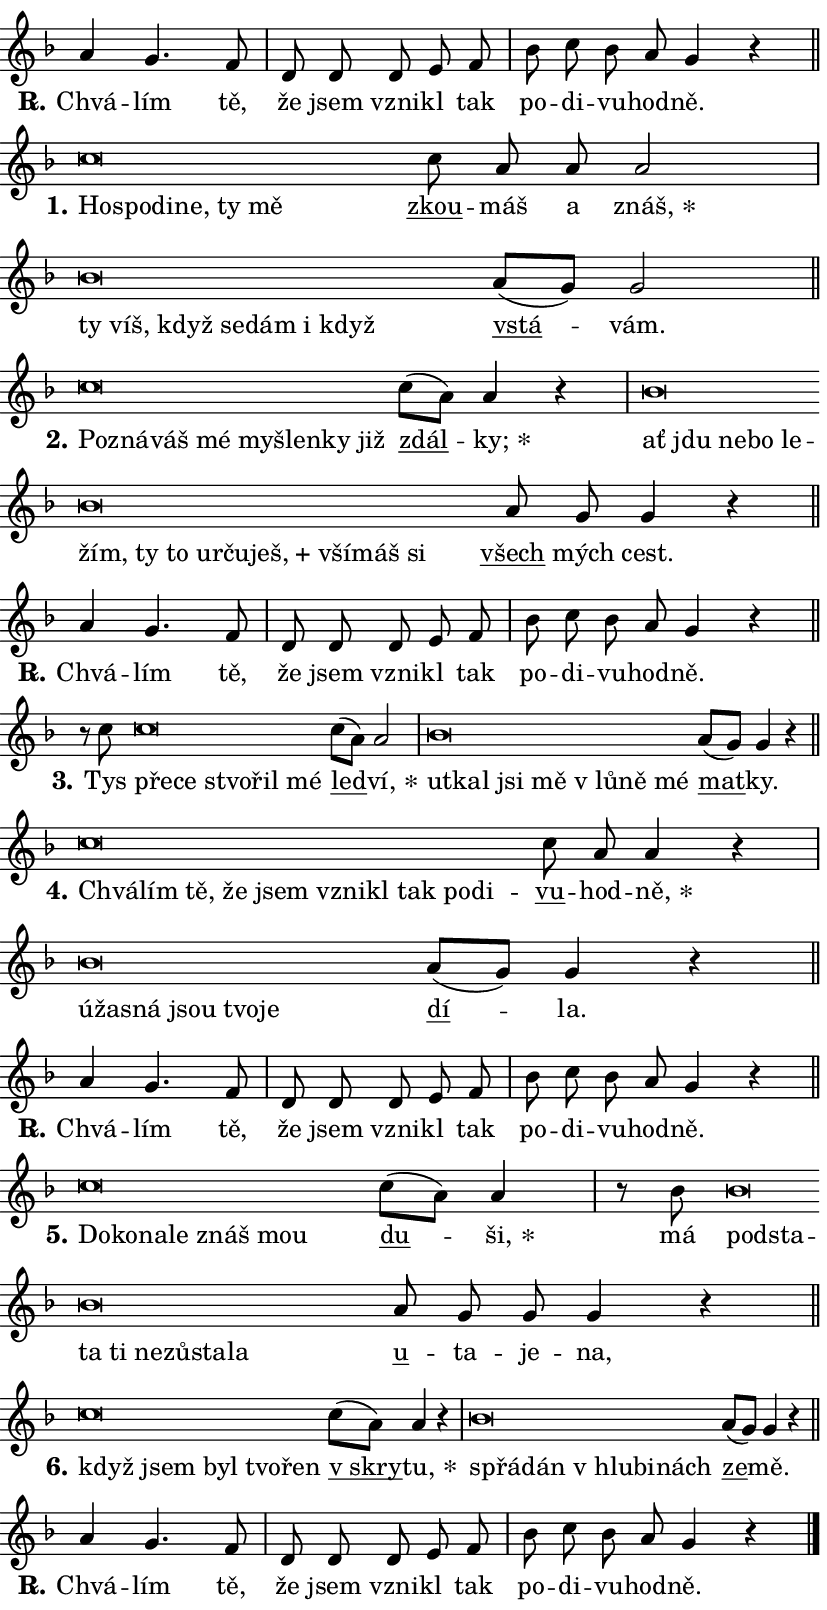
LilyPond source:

\version "2.24.0"
\header { tagline = "" }
\paper {
  indent = 0\cm
  top-margin = 0\cm
  right-margin = 0.13\cm % to fit lyric hyphens
  bottom-margin = 0\cm
  left-margin = 0\cm
  paper-width = 14\cm
  page-breaking = #ly:one-page-breaking
  system-system-spacing.basic-distance = #11
  score-system-spacing.basic-distance = #11
  ragged-last = ##f
}


%% Author: Thomas Morley
%% https://lists.gnu.org/archive/html/lilypond-user/2020-05/msg00002.html
#(define (line-position grob)
"Returns position of @var[grob} in current system:
   @code{'start}, if at first time-step
   @code{'end}, if at last time-step
   @code{'middle} otherwise
"
  (let* ((col (ly:item-get-column grob))
         (ln (ly:grob-object col 'left-neighbor))
         (rn (ly:grob-object col 'right-neighbor))
         (col-to-check-left (if (ly:grob? ln) ln col))
         (col-to-check-right (if (ly:grob? rn) rn col))
         (break-dir-left
           (and
             (ly:grob-property col-to-check-left 'non-musical #f)
             (ly:item-break-dir col-to-check-left)))
         (break-dir-right
           (and
             (ly:grob-property col-to-check-right 'non-musical #f)
             (ly:item-break-dir col-to-check-right))))
        (cond ((eqv? 1 break-dir-left) 'start)
              ((eqv? -1 break-dir-right) 'end)
              (else 'middle))))

#(define (tranparent-at-line-position vctor)
  (lambda (grob)
  "Relying on @code{line-position} select the relevant enry from @var{vctor}.
Used to determine transparency,"
    (case (line-position grob)
      ((end) (not (vector-ref vctor 0)))
      ((middle) (not (vector-ref vctor 1)))
      ((start) (not (vector-ref vctor 2))))))

noteHeadBreakVisibility =
#(define-music-function (break-visibility)(vector?)
"Makes @code{NoteHead}s transparent relying on @var{break-visibility}"
#{
  \override NoteHead.transparent =
    #(tranparent-at-line-position break-visibility)
#})

#(define delete-ledgers-for-transparent-note-heads
  (lambda (grob)
    "Reads whether a @code{NoteHead} is transparent.
If so this @code{NoteHead} is removed from @code{'note-heads} from
@var{grob}, which is supposed to be @code{LedgerLineSpanner}.
As a result ledgers are not printed for this @code{NoteHead}"
    (let* ((nhds-array (ly:grob-object grob 'note-heads))
           (nhds-list
             (if (ly:grob-array? nhds-array)
                 (ly:grob-array->list nhds-array)
                 '()))
           ;; Relies on the transparent-property being done before
           ;; Staff.LedgerLineSpanner.after-line-breaking is executed.
           ;; This is fragile ...
           (to-keep
             (remove
               (lambda (nhd)
                 (ly:grob-property nhd 'transparent #f))
               nhds-list)))
      ;; TODO find a better method to iterate over grob-arrays, similiar
      ;; to filter/remove etc for lists
      ;; For now rebuilt from scratch
      (set! (ly:grob-object grob 'note-heads)  '())
      (for-each
        (lambda (nhd)
          (ly:pointer-group-interface::add-grob grob 'note-heads nhd))
        to-keep))))

squashNotes = {
  \override NoteHead.X-extent = #'(-0.2 . 0.2)
  \override NoteHead.Y-extent = #'(-0.75 . 0)
  \override NoteHead.stencil =
    #(lambda (grob)
       (let ((pos (ly:grob-property grob 'staff-position)))
         (begin
           (if (< pos -7) (display "ERROR: Lower brevis then expected\n") (display ""))
           (if (<= pos -6) ly:text-interface::print ly:note-head::print))))
}
unSquashNotes = {
  \revert NoteHead.X-extent
  \revert NoteHead.Y-extent
  \revert NoteHead.stencil
}

hideNotes = \noteHeadBreakVisibility #begin-of-line-visible
unHideNotes = \noteHeadBreakVisibility #all-visible

% work-around for resetting accidentals
% https://lilypond.org/doc/v2.23/Documentation/notation/displaying-rhythms#unmetered-music
cadenzaMeasure = {
  \cadenzaOff
  \partial 1024 s1024
  \cadenzaOn
}

#(define-markup-command (accent layout props text) (markup?)
  "Underline accented syllable"
  (interpret-markup layout props
    #{\markup \override #'(offset . 4.3) \underline { #text }#}))

responsum = \markup \concat {
  "R" \hspace #-1.05 \path #0.1 #'((moveto 0 0.07) (lineto 0.9 0.8)) \hspace #0.05 "."
}

spaceSize = #0.6828661417322834 % exact space size for TeX Gyre Schola

\layout {
  \context {
    \Staff
    \remove "Time_signature_engraver"
    \override LedgerLineSpanner.after-line-breaking = #delete-ledgers-for-transparent-note-heads
  }
  \context {
    \Lyrics {
      \override LyricSpace.minimum-distance = \spaceSize
      \override LyricText.font-name = #"TeX Gyre Schola"
      \override LyricText.font-size = 1
      \override StanzaNumber.font-name = #"TeX Gyre Schola Bold"
      \override StanzaNumber.font-size = 1
    }
  }
  \context {
    \Score 
    \override NoteHead.text =
      #(lambda (grob) 
        (let ((pos (ly:grob-property grob 'staff-position)))
          #{\markup {
            \combine
              \halign #-0.55 \raise #(if (= pos -6) 0 0.5) \override #'(thickness . 2) \draw-line #'(3.2 . 0)
              \musicglyph "noteheads.sM1"
          }#}))
  }
}

% magnetic-lyrics.ily
%
%   written by
%     Jean Abou Samra <jean@abou-samra.fr>
%     Werner Lemberg <wl@gnu.org>
%
%   adapted by
%     Jiri Hon <jiri.hon@gmail.com>
%
% Version 2022-Apr-15

% https://www.mail-archive.com/lilypond-user@gnu.org/msg149350.html

#(define (Left_hyphen_pointer_engraver context)
   "Collect syllable-hyphen-syllable occurrences in lyrics and store
them in properties.  This engraver only looks to the left.  For
example, if the lyrics input is @code{foo -- bar}, it does the
following.

@itemize @bullet
@item
Set the @code{text} property of the @code{LyricHyphen} grob between
@q{foo} and @q{bar} to @code{foo}.

@item
Set the @code{left-hyphen} property of the @code{LyricText} grob with
text @q{foo} to the @code{LyricHyphen} grob between @q{foo} and
@q{bar}.
@end itemize

Use this auxiliary engraver in combination with the
@code{lyric-@/text::@/apply-@/magnetic-@/offset!} hook."
   (let ((hyphen #f)
         (text #f))
     (make-engraver
      (acknowledgers
       ((lyric-syllable-interface engraver grob source-engraver)
        (set! text grob)))
      (end-acknowledgers
       ((lyric-hyphen-interface engraver grob source-engraver)
        ;(when (not (grob::has-interface grob 'lyric-space-interface))
          (set! hyphen grob)));)
      ((stop-translation-timestep engraver)
       (when (and text hyphen)
         (ly:grob-set-object! text 'left-hyphen hyphen))
       (set! text #f)
       (set! hyphen #f)))))

#(define (lyric-text::apply-magnetic-offset! grob)
   "If the space between two syllables is less than the value in
property @code{LyricText@/.details@/.squash-threshold}, move the right
syllable to the left so that it gets concatenated with the left
syllable.

Use this function as a hook for
@code{LyricText@/.after-@/line-@/breaking} if the
@code{Left_@/hyphen_@/pointer_@/engraver} is active."
   (let ((hyphen (ly:grob-object grob 'left-hyphen #f)))
     (when hyphen
       (let ((left-text (ly:spanner-bound hyphen LEFT)))
         (when (grob::has-interface left-text 'lyric-syllable-interface)
           (let* ((common (ly:grob-common-refpoint grob left-text X))
                  (this-x-ext (ly:grob-extent grob common X))
                  (left-x-ext
                   (begin
                     ;; Trigger magnetism for left-text.
                     (ly:grob-property left-text 'after-line-breaking)
                     (ly:grob-extent left-text common X)))
                  ;; `delta` is the gap width between two syllables.
                  (delta (- (interval-start this-x-ext)
                            (interval-end left-x-ext)))
                  (details (ly:grob-property grob 'details))
                  (threshold (assoc-get 'squash-threshold details 0.2)))
             (when (< delta threshold)
               (let* (;; We have to manipulate the input text so that
                      ;; ligatures crossing syllable boundaries are not
                      ;; disabled.  For languages based on the Latin
                      ;; script this is essentially a beautification.
                      ;; However, for non-Western scripts it can be a
                      ;; necessity.
                      (lt (ly:grob-property left-text 'text))
                      (rt (ly:grob-property grob 'text))
                      (is-space (grob::has-interface hyphen 'lyric-space-interface))
                      (space (if is-space " " ""))
                      (extra-delta (if is-space spaceSize 0))
                      ;; Append new syllable.
                      (ltrt-space (if (and (string? lt) (string? rt))
                                (string-append lt space rt)
                                (make-concat-markup (list lt space rt))))
                      ;; Right-align `ltrt` to the right side.
                      (ltrt-space-markup (grob-interpret-markup
                               grob
                               (make-translate-markup
                                (cons (interval-length this-x-ext) 0)
                                (make-right-align-markup ltrt-space)))))
                 (begin
                   ;; Don't print `left-text`.
                   (ly:grob-set-property! left-text 'stencil #f)
                   ;; Set text and stencil (which holds all collected
                   ;; syllables so far) and shift it to the left.
                   (ly:grob-set-property! grob 'text ltrt-space)
                   (ly:grob-set-property! grob 'stencil ltrt-space-markup)
                   (ly:grob-translate-axis! grob (- (- delta extra-delta)) X))))))))))


#(define (lyric-hyphen::displace-bounds-first grob)
   ;; Make very sure this callback isn't triggered too early.
   (let ((left (ly:spanner-bound grob LEFT))
         (right (ly:spanner-bound grob RIGHT)))
     (ly:grob-property left 'after-line-breaking)
     (ly:grob-property right 'after-line-breaking)
     (ly:lyric-hyphen::print grob)))

squashThreshold = #0.4

\layout {
  \context {
    \Lyrics
    \consists #Left_hyphen_pointer_engraver
    \override LyricText.after-line-breaking =
      #lyric-text::apply-magnetic-offset!
    \override LyricHyphen.stencil = #lyric-hyphen::displace-bounds-first
    \override LyricText.details.squash-threshold = \squashThreshold
    \override LyricHyphen.minimum-distance = 0
    \override LyricHyphen.minimum-length = \squashThreshold
  }
}

squashText = \override LyricText.details.squash-threshold = 9999
unSquashText = \override LyricText.details.squash-threshold = \squashThreshold

leftText = \override LyricText.self-alignment-X = #LEFT
unLeftText = \revert LyricText.self-alignment-X

starOffset = #(lambda (grob) 
                (let ((x_offset (ly:self-alignment-interface::aligned-on-x-parent grob)))
                  (if (= x_offset 0) 0 (+ x_offset 1.2))))

star = #(define-music-function (syllable)(string?)
"Append star separator at the end of a syllable"
#{
  \once \override LyricText.X-offset = #starOffset
  \lyricmode { \markup {
    #syllable
    \override #'((font-name . "TeX Gyre Schola Bold")) \hspace #0.2 \lower #0.65 \larger "*"
  } }
#})

starAccent = #(define-music-function (syllable)(string?)
"Append star separator at the end of a syllable and make accent"
#{
  \once \override LyricText.X-offset = #starOffset
  \lyricmode { \markup {
    \accent #syllable
    \override #'((font-name . "TeX Gyre Schola Bold")) \hspace #0.2 \lower #0.65 \larger "*"
  } }
#})

breath = #(define-music-function (syllable)(string?)
"Append breathing indicator at the end of a syllable"
#{
  \lyricmode { \markup { #syllable "+" } }
#})

optionalBreath = #(define-music-function (syllable)(string?)
"Append optional breathing indicator at the end of a syllable"
#{
  \lyricmode { \markup { #syllable "(+)" } }
#})


\score {
    <<
        \new Voice = "melody" { \cadenzaOn \key f \major \relative { a'4 g4. f8 \cadenzaMeasure \bar "|" d d \bar "" d e f \cadenzaMeasure \bar "|" bes c bes a g4 r \cadenzaMeasure \bar "||" \break } }
        \new Lyrics \lyricsto "melody" { \lyricmode { \set stanza = \responsum
Chvá -- lím tě, že jsem vzni -- kl tak po -- di -- vu -- hod -- ně. } }
    >>
    \layout {}
}

\score {
    <<
        \new Voice = "melody" { \cadenzaOn \key f \major \relative { \squashNotes c''\breve*1/16 \hideNotes \breve*1/16 \bar "" \breve*1/16 \bar "" \breve*1/16 \bar "" \breve*1/16 \breve*1/16 \bar "" \unHideNotes \unSquashNotes \bar "" c8 a a a2 \cadenzaMeasure \bar "|" \squashNotes bes\breve*1/16 \hideNotes \breve*1/16 \bar "" \breve*1/16 \bar "" \breve*1/16 \bar "" \breve*1/16 \bar "" \breve*1/16 \breve*1/16 \bar "" \unHideNotes \unSquashNotes \bar "" a8[( g)] g2 \cadenzaMeasure \bar "||" \break } }
        \new Lyrics \lyricsto "melody" { \lyricmode { \set stanza = "1."
\leftText Ho -- \squashText spo -- di -- ne, ty mě \unLeftText \unSquashText \markup \accent zkou -- máš a \star znáš, \leftText ty \squashText víš, když se -- dám i když \unLeftText \unSquashText \markup \accent vstá -- vám. } }
    >>
    \layout {}
}

\score {
    <<
        \new Voice = "melody" { \cadenzaOn \key f \major \relative { \squashNotes c''\breve*1/16 \hideNotes \breve*1/16 \bar "" \breve*1/16 \bar "" \breve*1/16 \bar "" \breve*1/16 \bar "" \breve*1/16 \bar "" \breve*1/16 \breve*1/16 \bar "" \unHideNotes \unSquashNotes \bar "" c8[( a)] a4 r \cadenzaMeasure \bar "|" \squashNotes bes\breve*1/16 \hideNotes \breve*1/16 \bar "" \breve*1/16 \bar "" \breve*1/16 \bar "" \breve*1/16 \bar "" \breve*1/16 \bar "" \breve*1/16 \bar "" \breve*1/16 \bar "" \breve*1/16 \bar "" \breve*1/16 \bar "" \breve*1/16 \bar "" \breve*1/16 \bar "" \breve*1/16 \breve*1/16 \bar "" \unHideNotes \unSquashNotes \bar "" a8 g g4 r \cadenzaMeasure \bar "||" \break } }
        \new Lyrics \lyricsto "melody" { \lyricmode { \set stanza = "2."
\leftText Po -- \squashText zná -- váš mé my -- šlen -- ky již \unLeftText \unSquashText \markup \accent zdál -- \star ky; \leftText ať \squashText jdu ne -- bo le -- žím, ty to ur -- ču -- \breath "ješ," vší -- máš si \unLeftText \unSquashText \markup \accent všech mých cest. } }
    >>
    \layout {}
}

\score {
    <<
        \new Voice = "melody" { \cadenzaOn \key f \major \relative { a'4 g4. f8 \cadenzaMeasure \bar "|" d d \bar "" d e f \cadenzaMeasure \bar "|" bes c bes a g4 r \cadenzaMeasure \bar "||" \break } }
        \new Lyrics \lyricsto "melody" { \lyricmode { \set stanza = \responsum
Chvá -- lím tě, že jsem vzni -- kl tak po -- di -- vu -- hod -- ně. } }
    >>
    \layout {}
}

\score {
    <<
        \new Voice = "melody" { \cadenzaOn \key f \major \relative { r8 c''8 \squashNotes c\breve*1/16 \hideNotes \breve*1/16 \bar "" \breve*1/16 \bar "" \breve*1/16 \breve*1/16 \bar "" \unHideNotes \unSquashNotes \bar "" c8[( a)] a2 \cadenzaMeasure \bar "|" \squashNotes bes\breve*1/16 \hideNotes \breve*1/16 \bar "" \breve*1/16 \bar "" \breve*1/16 \bar "" \breve*1/16 \bar "" \breve*1/16 \breve*1/16 \bar "" \unHideNotes \unSquashNotes \bar "" a8[( g)] g4 r \cadenzaMeasure \bar "||" \break } }
        \new Lyrics \lyricsto "melody" { \lyricmode { \set stanza = "3."
Tys \leftText pře -- \squashText ce stvo -- řil mé \unLeftText \unSquashText \markup \accent led -- \star ví, \leftText ut -- \squashText kal jsi mě "v lů" -- ně mé \unLeftText \unSquashText \markup \accent mat -- ky. } }
    >>
    \layout {}
}

\score {
    <<
        \new Voice = "melody" { \cadenzaOn \key f \major \relative { \squashNotes c''\breve*1/16 \hideNotes \breve*1/16 \bar "" \breve*1/16 \bar "" \breve*1/16 \bar "" \breve*1/16 \bar "" \breve*1/16 \bar "" \breve*1/16 \bar "" \breve*1/16 \bar "" \breve*1/16 \breve*1/16 \bar "" \unHideNotes \unSquashNotes \bar "" c8 a a4 r \cadenzaMeasure \bar "|" \squashNotes bes\breve*1/16 \hideNotes \breve*1/16 \bar "" \breve*1/16 \bar "" \breve*1/16 \bar "" \breve*1/16 \breve*1/16 \bar "" \unHideNotes \unSquashNotes \bar "" a8[( g)] g4 r \cadenzaMeasure \bar "||" \break } }
        \new Lyrics \lyricsto "melody" { \lyricmode { \set stanza = "4."
\leftText Chvá -- \squashText lím tě, že jsem vzni -- kl tak po -- di -- \unLeftText \unSquashText \markup \accent vu -- hod -- \star ně, \leftText ú -- \squashText ža -- sná jsou tvo -- je \unLeftText \unSquashText \markup \accent dí -- la. } }
    >>
    \layout {}
}

\score {
    <<
        \new Voice = "melody" { \cadenzaOn \key f \major \relative { a'4 g4. f8 \cadenzaMeasure \bar "|" d d \bar "" d e f \cadenzaMeasure \bar "|" bes c bes a g4 r \cadenzaMeasure \bar "||" \break } }
        \new Lyrics \lyricsto "melody" { \lyricmode { \set stanza = \responsum
Chvá -- lím tě, že jsem vzni -- kl tak po -- di -- vu -- hod -- ně. } }
    >>
    \layout {}
}

\score {
    <<
        \new Voice = "melody" { \cadenzaOn \key f \major \relative { \squashNotes c''\breve*1/16 \hideNotes \breve*1/16 \bar "" \breve*1/16 \bar "" \breve*1/16 \bar "" \breve*1/16 \breve*1/16 \bar "" \unHideNotes \unSquashNotes \bar "" c8[( a)] a4 \cadenzaMeasure \bar "|" r8 bes8 \squashNotes bes\breve*1/16 \hideNotes \breve*1/16 \bar "" \breve*1/16 \bar "" \breve*1/16 \bar "" \breve*1/16 \bar "" \breve*1/16 \bar "" \breve*1/16 \breve*1/16 \bar "" \unHideNotes \unSquashNotes \bar "" a8 g g g4 r \cadenzaMeasure \bar "||" \break } }
        \new Lyrics \lyricsto "melody" { \lyricmode { \set stanza = "5."
\leftText Do -- \squashText ko -- na -- le znáš mou \unLeftText \unSquashText \markup \accent du -- \star ši, má \leftText pod -- \squashText sta -- ta ti ne -- zů -- sta -- la \unLeftText \unSquashText \markup \accent u -- ta -- je -- na, } }
    >>
    \layout {}
}

\score {
    <<
        \new Voice = "melody" { \cadenzaOn \key f \major \relative { \squashNotes c''\breve*1/16 \hideNotes \breve*1/16 \bar "" \breve*1/16 \bar "" \breve*1/16 \breve*1/16 \bar "" \unHideNotes \unSquashNotes \bar "" c8[( a)] a4 r \cadenzaMeasure \bar "|" \squashNotes bes\breve*1/16 \hideNotes \breve*1/16 \bar "" \breve*1/16 \bar "" \breve*1/16 \breve*1/16 \bar "" \unHideNotes \unSquashNotes \bar "" a8[( g)] g4 r \cadenzaMeasure \bar "||" \break } }
        \new Lyrics \lyricsto "melody" { \lyricmode { \set stanza = "6."
\leftText když \squashText jsem byl tvo -- řen \unLeftText \unSquashText \markup \accent "v skry" -- \star tu, \leftText spřá -- \squashText dán "v hlu" -- bi -- nách \unLeftText \unSquashText \markup \accent ze -- mě. } }
    >>
    \layout {}
}

\score {
    <<
        \new Voice = "melody" { \cadenzaOn \key f \major \relative { a'4 g4. f8 \cadenzaMeasure \bar "|" d d \bar "" d e f \cadenzaMeasure \bar "|" bes c bes a g4 r \cadenzaMeasure \bar "||" \break } \bar "|." }
        \new Lyrics \lyricsto "melody" { \lyricmode { \set stanza = \responsum
Chvá -- lím tě, že jsem vzni -- kl tak po -- di -- vu -- hod -- ně. } }
    >>
    \layout {}
}
